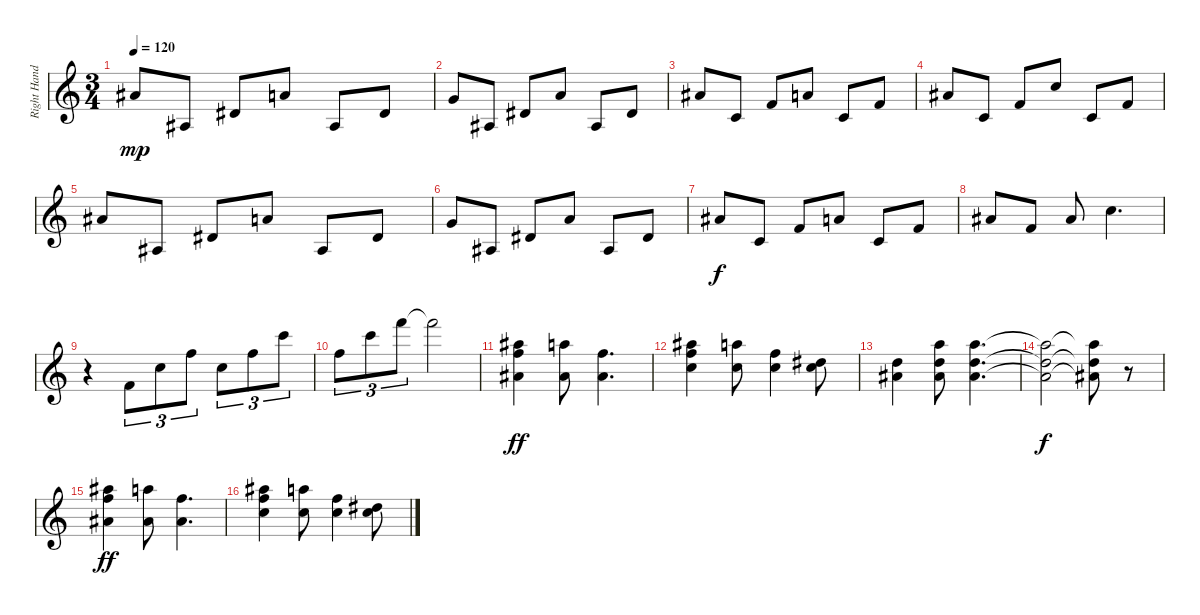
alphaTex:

\track ("Right Hand" "Right Hand") {instrument acousticgrandpiano}
\staff {score}
\tuning (E4 B3 G3 D3 A2 E2) {hide}
\ts (3 4)
\tempo 120
\clef g2
\ks c
11.2.8{dy mp} 13.5.8 13.4.8 14.3.8 13.5.8 13.4.8 |
12.3.8 13.5.8 13.4.8 14.3.8 13.5.8 13.4.8 |
11.2.8 10.4.8 10.3.8 10.2.8 10.4.8 10.3.8 |
11.2.8 10.4.8 10.3.8 8.1.8 10.4.8 10.3.8 |
11.2.8 8.4.8 8.3.8 5.1.8 3.3.8 4.2.8 |
3.1.8 3.3.8 4.2.8 5.1.8 3.3.8 4.2.8 |
6.1.8{dy f} 5.3.8 6.2.8 5.1.8 5.3.8 6.2.8 |
6.1.8 6.2.8 6.1.8 8.1.4{d} |
r.4 6.2.8{tu (3 2)} 8.1.8{tu (3 2)} 13.1.8{tu (3 2)} 13.2.8{tu (3 2)} 13.1.8{tu (3 2)} 20.1.8{tu (3 2)} |
18.2.8{tu (3 2)} 20.1.8{tu (3 2)} 25.1.8{tu (3 2)} 25.1{t}.2 |
(18.1 18.2 20.4).4{dy ff} (22.2 20.4).8 (18.2 20.4).4{d} |
(18.1 18.2 17.3).4 (17.1 17.3).8 (18.2 17.3).4 (16.2 17.3).8 |
(15.2 15.3).4 (17.1 15.2 15.3).8 (17.1 15.2 15.3).4{d} |
(17.1{t} 15.2{t} 15.3{t}).2{dy f} (17.1{t} 15.2{t} 15.3{t}).8 r.8 |
(18.1 18.2 20.4).4{dy ff} (17.1 20.4).8 (18.2 20.4).4{d} |
(18.1 18.2 17.3).4 (17.1 17.3).8 (18.2 17.3).4 (16.2 17.3).8
